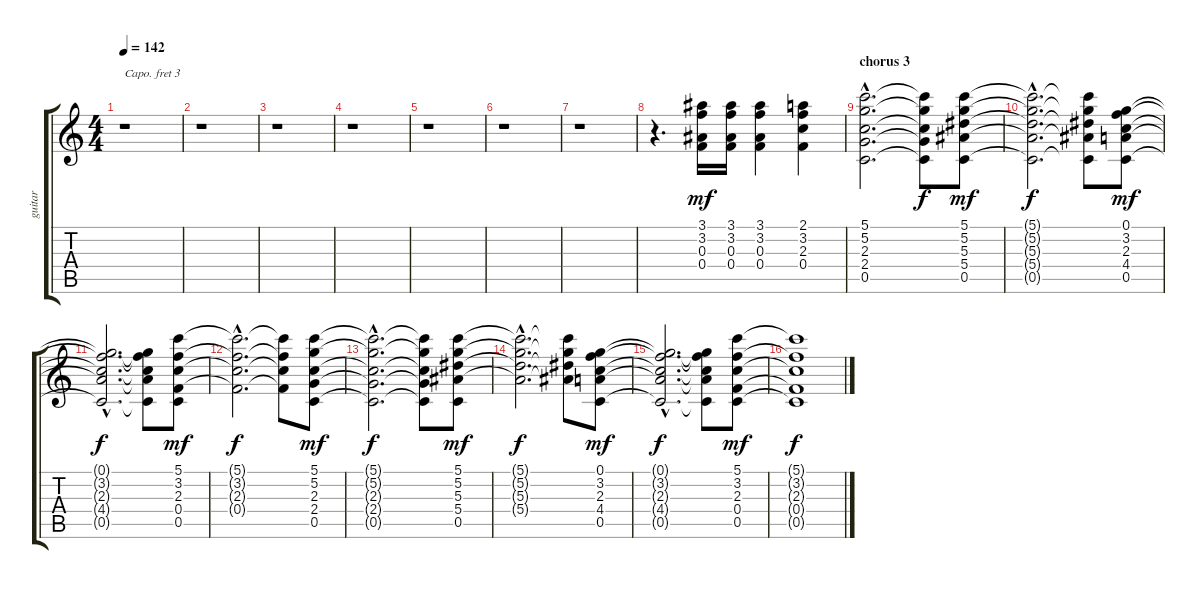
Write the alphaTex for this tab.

\track ("guitar" "guitar") {instrument overdrivenguitar}
\staff {score tabs}
\capo 3
\tuning (E4 B3 G3 D3 A2 E2) {hide}
\ts (4 4)
\tempo 142
\clef g2
\ks c
r.1{dy mf} |
r.1 |
r.1 |
r.1 |
r.1 |
r.1 |
r.1 |
r.4{d} (3.1 3.2 0.3 0.4).16 (3.1 3.2 0.3 0.4).16 (3.1 3.2 0.3 0.4).4 (2.1 3.2 2.3 0.4).4 |
\section ("" "chorus 3")
(5.1{hac} 5.2{hac} 2.3{hac} 2.4{hac} 0.5{hac}).2{d} (5.1{t} 5.2{t} 2.3{t} 2.4{t} 0.5{t}).8{dy f} (5.1 5.2 5.3 5.4 0.5).8{dy mf} |
(5.1{hac t} 5.2{hac t} 5.3{hac t} 5.4{hac t} 0.5{hac t}).2{d dy f} (5.1{t} 5.2{t} 5.3{t} 5.4{t} 0.5{t}).8 (0.1 3.2 2.3 4.4 0.5).8{dy mf} |
(0.1{hac t} 3.2{hac t} 2.3{hac t} 4.4{hac t} 0.5{hac t}).2{d dy f} (0.1{t} 3.2{t} 2.3{t} 4.4{t} 0.5{t}).8 (5.1 3.2 2.3 0.4 0.5).8{dy mf} |
(5.1{hac t} 3.2{hac t} 2.3{hac t} 0.4{hac t}).2{d dy f} (5.1{t} 3.2{t} 2.3{t} 0.4{t}).8 (5.1 5.2 2.3 2.4 0.5).8{dy mf} |
(5.1{hac t} 5.2{hac t} 2.3{hac t} 2.4{hac t} 0.5{hac t}).2{d dy f} (5.1{t} 5.2{t} 2.3{t} 2.4{t} 0.5{t}).8 (5.1 5.2 5.3 5.4 0.5).8{dy mf} |
(5.1{hac t} 5.2{hac t} 5.3{hac t} 5.4{hac t}).2{d dy f} (5.1{t} 5.2{t} 5.3{t} 5.4{t}).8 (0.1 3.2 2.3 4.4 0.5).8{dy mf} |
(0.1{hac t} 3.2{hac t} 2.3{hac t} 4.4{hac t} 0.5{hac t}).2{d dy f} (0.1{t} 3.2{t} 2.3{t} 4.4{t} 0.5{t}).8 (5.1 3.2 2.3 0.4 0.5).8{dy mf} |
(5.1{t} 3.2{t} 2.3{t} 0.4{t} 0.5{t}).1{dy f}
